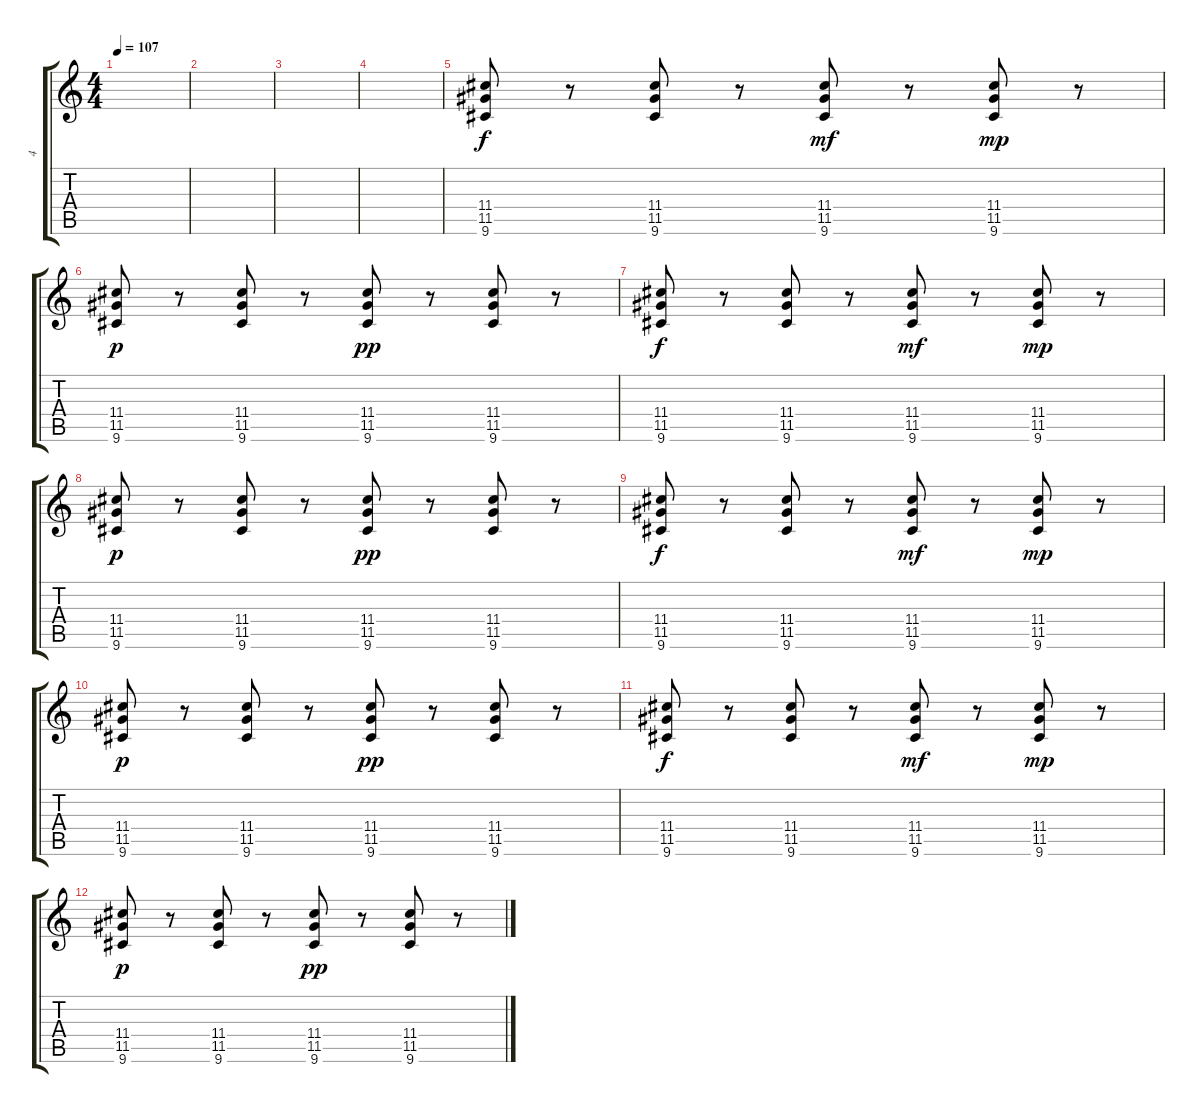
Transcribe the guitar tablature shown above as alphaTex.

\track ("4" "4") {instrument overdrivenguitar}
\staff {score tabs}
\tuning (E4 B3 G3 D3 A2 E2) {hide}
\ts (4 4)
\tempo 107
\clef g2
\ks c
|
|
|
|
(11.4 11.5 9.6).8{dy f} r.8 (11.4 11.5 9.6).8 r.8 (11.4 11.5 9.6).8{dy mf} r.8 (11.4 11.5 9.6).8{dy mp} r.8 |
(11.4 11.5 9.6).8{dy p} r.8 (11.4 11.5 9.6).8 r.8 (11.4 11.5 9.6).8{dy pp} r.8 (11.4 11.5 9.6).8 r.8 |
(11.4 11.5 9.6).8{dy f} r.8 (11.4 11.5 9.6).8 r.8 (11.4 11.5 9.6).8{dy mf} r.8 (11.4 11.5 9.6).8{dy mp} r.8 |
(11.4 11.5 9.6).8{dy p} r.8 (11.4 11.5 9.6).8 r.8 (11.4 11.5 9.6).8{dy pp} r.8 (11.4 11.5 9.6).8 r.8 |
(11.4 11.5 9.6).8{dy f} r.8 (11.4 11.5 9.6).8 r.8 (11.4 11.5 9.6).8{dy mf} r.8 (11.4 11.5 9.6).8{dy mp} r.8 |
(11.4 11.5 9.6).8{dy p} r.8 (11.4 11.5 9.6).8 r.8 (11.4 11.5 9.6).8{dy pp} r.8 (11.4 11.5 9.6).8 r.8 |
(11.4 11.5 9.6).8{dy f} r.8 (11.4 11.5 9.6).8 r.8 (11.4 11.5 9.6).8{dy mf} r.8 (11.4 11.5 9.6).8{dy mp} r.8 |
(11.4 11.5 9.6).8{dy p} r.8 (11.4 11.5 9.6).8 r.8 (11.4 11.5 9.6).8{dy pp} r.8 (11.4 11.5 9.6).8 r.8
